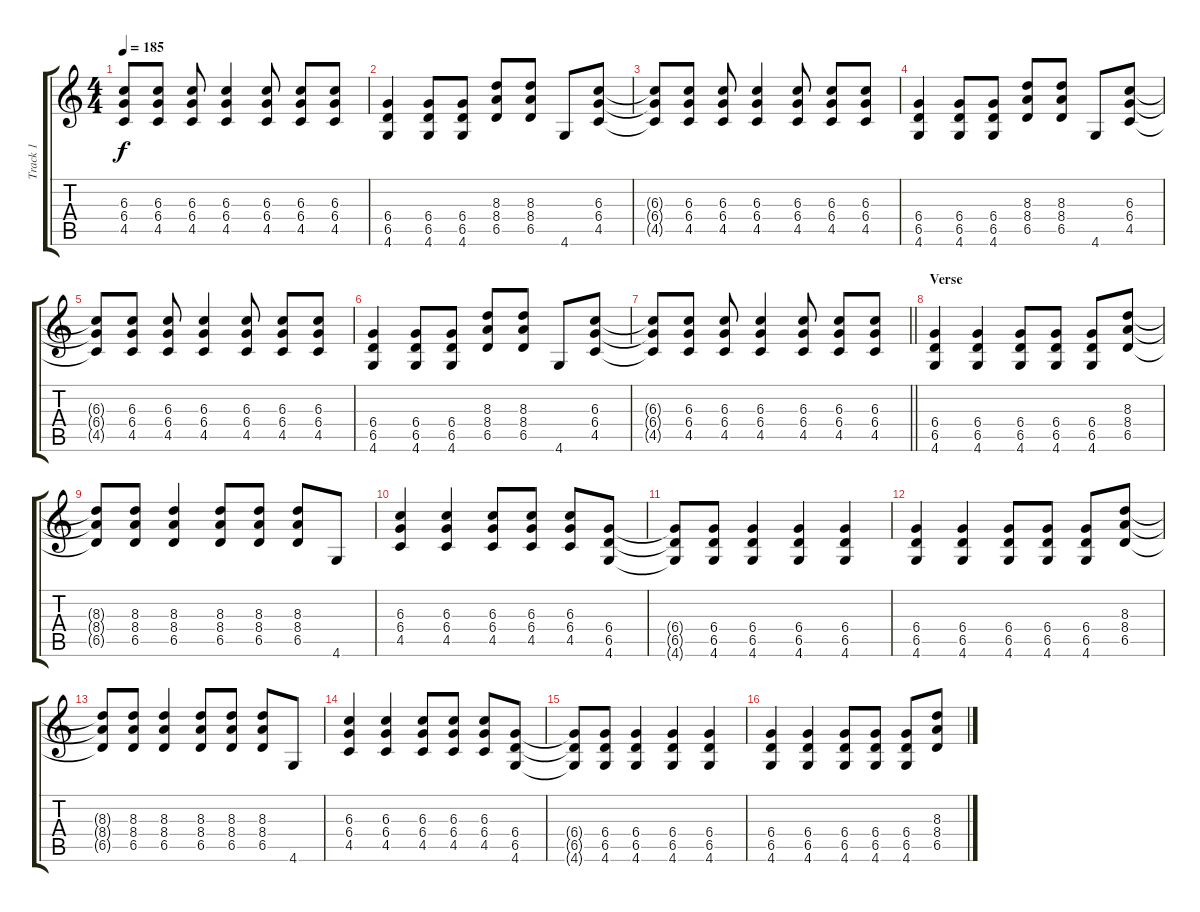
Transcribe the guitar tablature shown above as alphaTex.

\track ("Track 1" "Track 1") {instrument distortionguitar}
\staff {score tabs}
\tuning (Eb4 Bb3 Gb3 Db3 Ab2 Eb2) {hide}
\ts (4 4)
\tempo 185
\clef g2
\ks c
(6.3{t} 6.4{t} 4.5{t}).8{dy f} (6.3 6.4 4.5).8 (6.3 6.4 4.5).8 (6.3 6.4 4.5).4 (6.3 6.4 4.5).8 (6.3 6.4 4.5).8 (6.3 6.4 4.5).8 |
(6.4 6.5 4.6).4 (6.4 6.5 4.6).8 (6.4 6.5 4.6).8 (8.3 8.4 6.5).8 (8.3 8.4 6.5).8 4.6.8 (6.3 6.4 4.5).8 |
(6.3{t} 6.4{t} 4.5{t}).8 (6.3 6.4 4.5).8 (6.3 6.4 4.5).8 (6.3 6.4 4.5).4 (6.3 6.4 4.5).8 (6.3 6.4 4.5).8 (6.3 6.4 4.5).8 |
(6.4 6.5 4.6).4 (6.4 6.5 4.6).8 (6.4 6.5 4.6).8 (8.3 8.4 6.5).8 (8.3 8.4 6.5).8 4.6.8 (6.3 6.4 4.5).8 |
(6.3{t} 6.4{t} 4.5{t}).8 (6.3 6.4 4.5).8 (6.3 6.4 4.5).8 (6.3 6.4 4.5).4 (6.3 6.4 4.5).8 (6.3 6.4 4.5).8 (6.3 6.4 4.5).8 |
(6.4 6.5 4.6).4 (6.4 6.5 4.6).8 (6.4 6.5 4.6).8 (8.3 8.4 6.5).8 (8.3 8.4 6.5).8 4.6.8 (6.3 6.4 4.5).8 |
\barLineRight lightlight
(6.3{t} 6.4{t} 4.5{t}).8 (6.3 6.4 4.5).8 (6.3 6.4 4.5).8 (6.3 6.4 4.5).4 (6.3 6.4 4.5).8 (6.3 6.4 4.5).8 (6.3 6.4 4.5).8 |
\section ("" "Verse")
(6.4 6.5 4.6).4 (6.4 6.5 4.6).4 (6.4 6.5 4.6).8 (6.4 6.5 4.6).8 (6.4 6.5 4.6).8 (8.3 8.4 6.5).8 |
(8.3{t} 8.4{t} 6.5{t}).8 (8.3 8.4 6.5).8 (8.3 8.4 6.5).4 (8.3 8.4 6.5).8 (8.3 8.4 6.5).8 (8.3 8.4 6.5).8 4.6.8 |
(6.3 6.4 4.5).4 (6.3 6.4 4.5).4 (6.3 6.4 4.5).8 (6.3 6.4 4.5).8 (6.3 6.4 4.5).8 (6.4 6.5 4.6).8 |
(6.4{t} 6.5{t} 4.6{t}).8 (6.4 6.5 4.6).8 (6.4 6.5 4.6).4 (6.4 6.5 4.6).4 (6.4 6.5 4.6).4 |
(6.4 6.5 4.6).4 (6.4 6.5 4.6).4 (6.4 6.5 4.6).8 (6.4 6.5 4.6).8 (6.4 6.5 4.6).8 (8.3 8.4 6.5).8 |
(8.3{t} 8.4{t} 6.5{t}).8 (8.3 8.4 6.5).8 (8.3 8.4 6.5).4 (8.3 8.4 6.5).8 (8.3 8.4 6.5).8 (8.3 8.4 6.5).8 4.6.8 |
(6.3 6.4 4.5).4 (6.3 6.4 4.5).4 (6.3 6.4 4.5).8 (6.3 6.4 4.5).8 (6.3 6.4 4.5).8 (6.4 6.5 4.6).8 |
(6.4{t} 6.5{t} 4.6{t}).8 (6.4 6.5 4.6).8 (6.4 6.5 4.6).4 (6.4 6.5 4.6).4 (6.4 6.5 4.6).4 |
(6.4 6.5 4.6).4 (6.4 6.5 4.6).4 (6.4 6.5 4.6).8 (6.4 6.5 4.6).8 (6.4 6.5 4.6).8 (8.3 8.4 6.5).8
